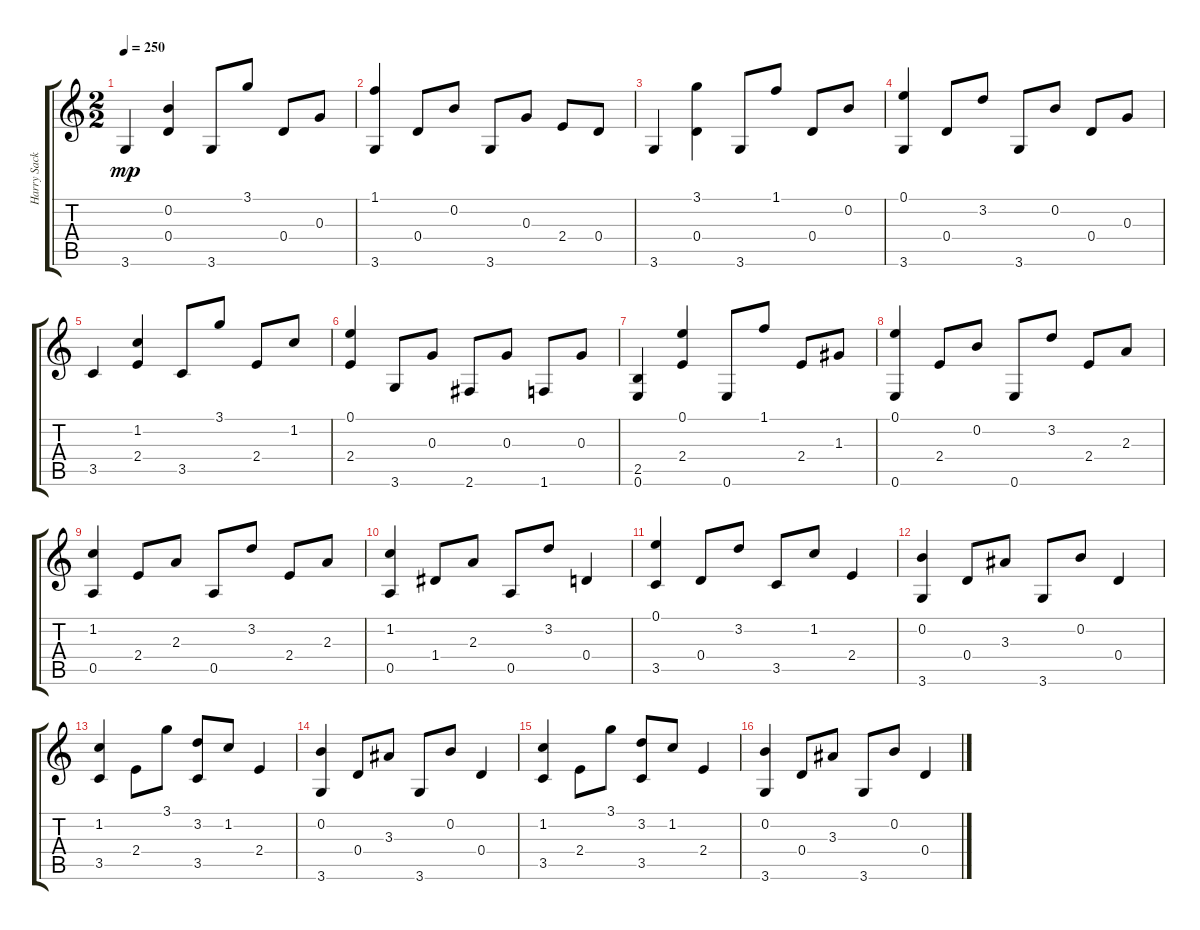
\track ("Harry Sacksioni" "Harry Sack") {instrument acousticguitarnylon}
\staff {score tabs}
\tuning (E4 B3 G3 D3 A2 E2) {hide}
\ts (2 2)
\tempo 250
\clef g2
\ks c
3.6.4{dy mp} (0.2 0.4).4 3.6.8 3.1.8 0.4.8 0.3.8 |
(1.1 3.6).4 0.4.8 0.2.8 3.6.8 0.3.8 2.4.8 0.4.8 |
3.6.4 (3.1 0.4).4 3.6.8 1.1.8 0.4.8 0.2.8 |
(0.1 3.6).4 0.4.8 3.2.8 3.6.8 0.2.8 0.4.8 0.3.8 |
3.5.4 (1.2 2.4).4 3.5.8 3.1.8 2.4.8 1.2.8 |
(0.1 2.4).4 3.6.8 0.3.8 2.6.8 0.3.8 1.6.8 0.3.8 |
(2.5 0.6).4 (0.1 2.4).4 0.6.8 1.1.8 2.4.8 1.3.8 |
(0.1 0.6).4 2.4.8 0.2.8 0.6.8 3.2.8 2.4.8 2.3.8 |
(1.2 0.5).4 2.4.8 2.3.8 0.5.8 3.2.8 2.4.8 2.3.8 |
(1.2 0.5).4 1.4.8 2.3.8 0.5.8 3.2.8 0.4.4 |
(0.1 3.5).4 0.4.8 3.2.8 3.5.8 1.2.8 2.4.4 |
(0.2 3.6).4 0.4.8 3.3.8 3.6.8 0.2.8 0.4.4 |
(1.2 3.5).4 2.4.8 3.1.8 (3.2 3.5).8 1.2.8 2.4.4 |
(0.2 3.6).4 0.4.8 3.3.8 3.6.8 0.2.8 0.4.4 |
(1.2 3.5).4 2.4.8 3.1.8 (3.2 3.5).8 1.2.8 2.4.4 |
(0.2 3.6).4 0.4.8 3.3.8 3.6.8 0.2.8 0.4.4
